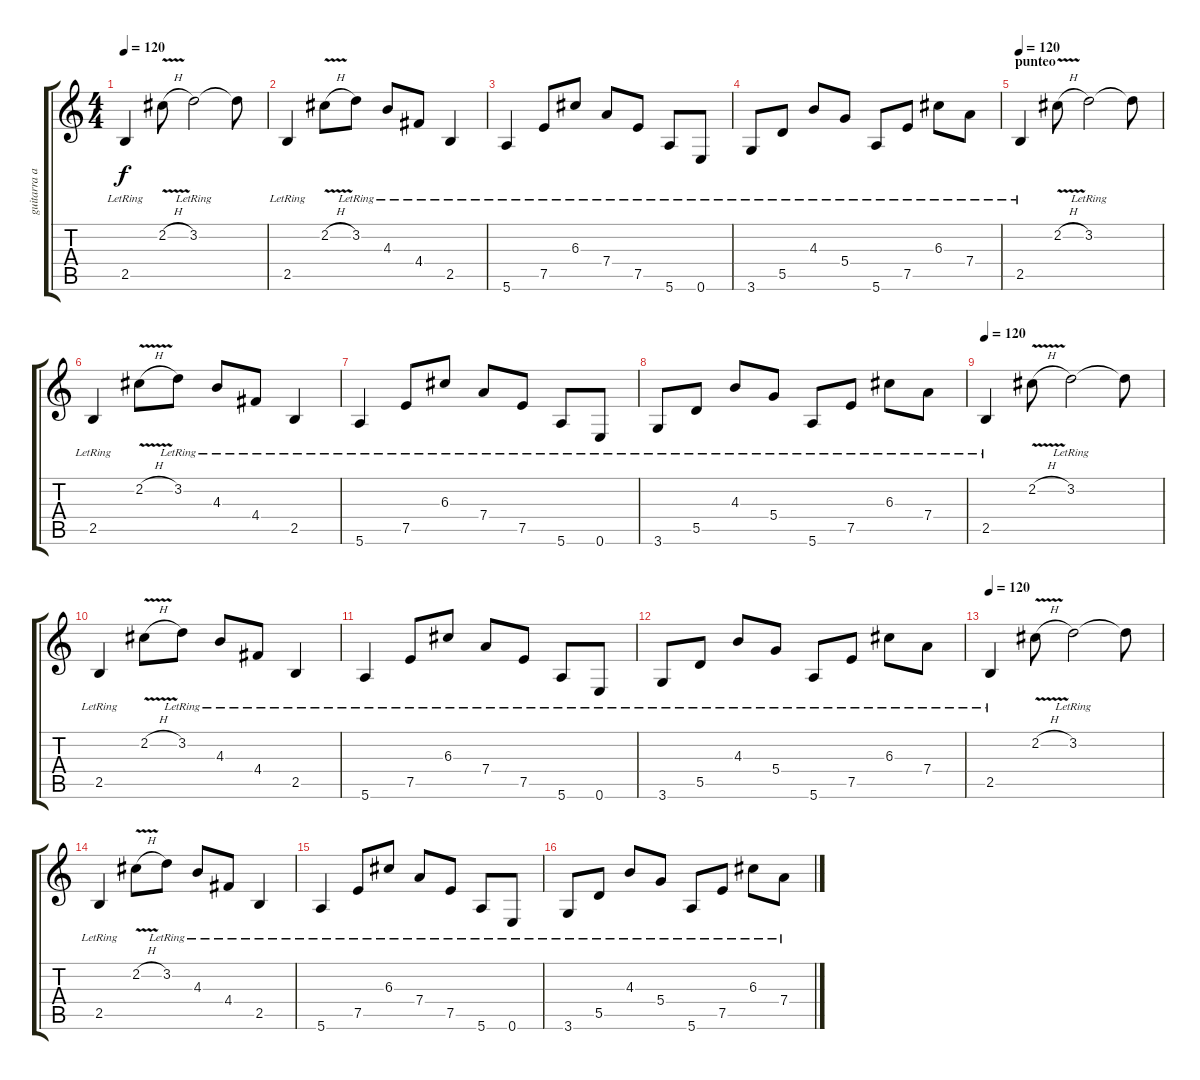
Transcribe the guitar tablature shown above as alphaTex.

\track ("guitarra acompañamientos" "guitarra a") {instrument distortionguitar}
\staff {score tabs}
\tuning (E4 B3 G3 D3 A2 E2) {hide}
\ts (4 4)
\tempo 120
\clef g2
\ks c
2.5{lr}.4{dy f instrument electricguitarjazz} 2.2{v h}.8 3.2{lr}.2 3.2{t}.8 |
2.5{lr}.4 2.2{v h}.8 3.2{lr}.8 4.3{lr}.8 4.4{lr}.8 2.5{lr}.4 |
5.6{lr}.4 7.5{lr}.8 6.3{lr}.8 7.4{lr}.8 7.5{lr}.8 5.6{lr}.8 0.6{lr}.8 |
3.6{lr}.8 5.5{lr}.8 4.3{lr}.8 5.4{lr}.8 5.6{lr}.8 7.5{lr}.8 6.3{lr}.8 7.4{lr}.8 |
\section ("" "punteo")
\tempo 120
2.5{lr}.4{instrument electricguitarjazz} 2.2{v h}.8 3.2{lr}.2 3.2{t}.8 |
2.5{lr}.4 2.2{v h}.8 3.2{lr}.8 4.3{lr}.8 4.4{lr}.8 2.5{lr}.4 |
5.6{lr}.4 7.5{lr}.8 6.3{lr}.8 7.4{lr}.8 7.5{lr}.8 5.6{lr}.8 0.6{lr}.8 |
3.6{lr}.8 5.5{lr}.8 4.3{lr}.8 5.4{lr}.8 5.6{lr}.8 7.5{lr}.8 6.3{lr}.8 7.4{lr}.8 |
\tempo 120
2.5{lr}.4{instrument electricguitarjazz} 2.2{v h}.8 3.2{lr}.2 3.2{t}.8 |
2.5{lr}.4 2.2{v h}.8 3.2{lr}.8 4.3{lr}.8 4.4{lr}.8 2.5{lr}.4 |
5.6{lr}.4 7.5{lr}.8 6.3{lr}.8 7.4{lr}.8 7.5{lr}.8 5.6{lr}.8 0.6{lr}.8 |
3.6{lr}.8 5.5{lr}.8 4.3{lr}.8 5.4{lr}.8 5.6{lr}.8 7.5{lr}.8 6.3{lr}.8 7.4{lr}.8 |
\tempo 120
2.5{lr}.4{instrument electricguitarjazz} 2.2{v h}.8 3.2{lr}.2 3.2{t}.8 |
2.5{lr}.4 2.2{v h}.8 3.2{lr}.8 4.3{lr}.8 4.4{lr}.8 2.5{lr}.4 |
5.6{lr}.4 7.5{lr}.8 6.3{lr}.8 7.4{lr}.8 7.5{lr}.8 5.6{lr}.8 0.6{lr}.8 |
3.6{lr}.8 5.5{lr}.8 4.3{lr}.8 5.4{lr}.8 5.6{lr}.8 7.5{lr}.8 6.3{lr}.8 7.4{lr}.8
